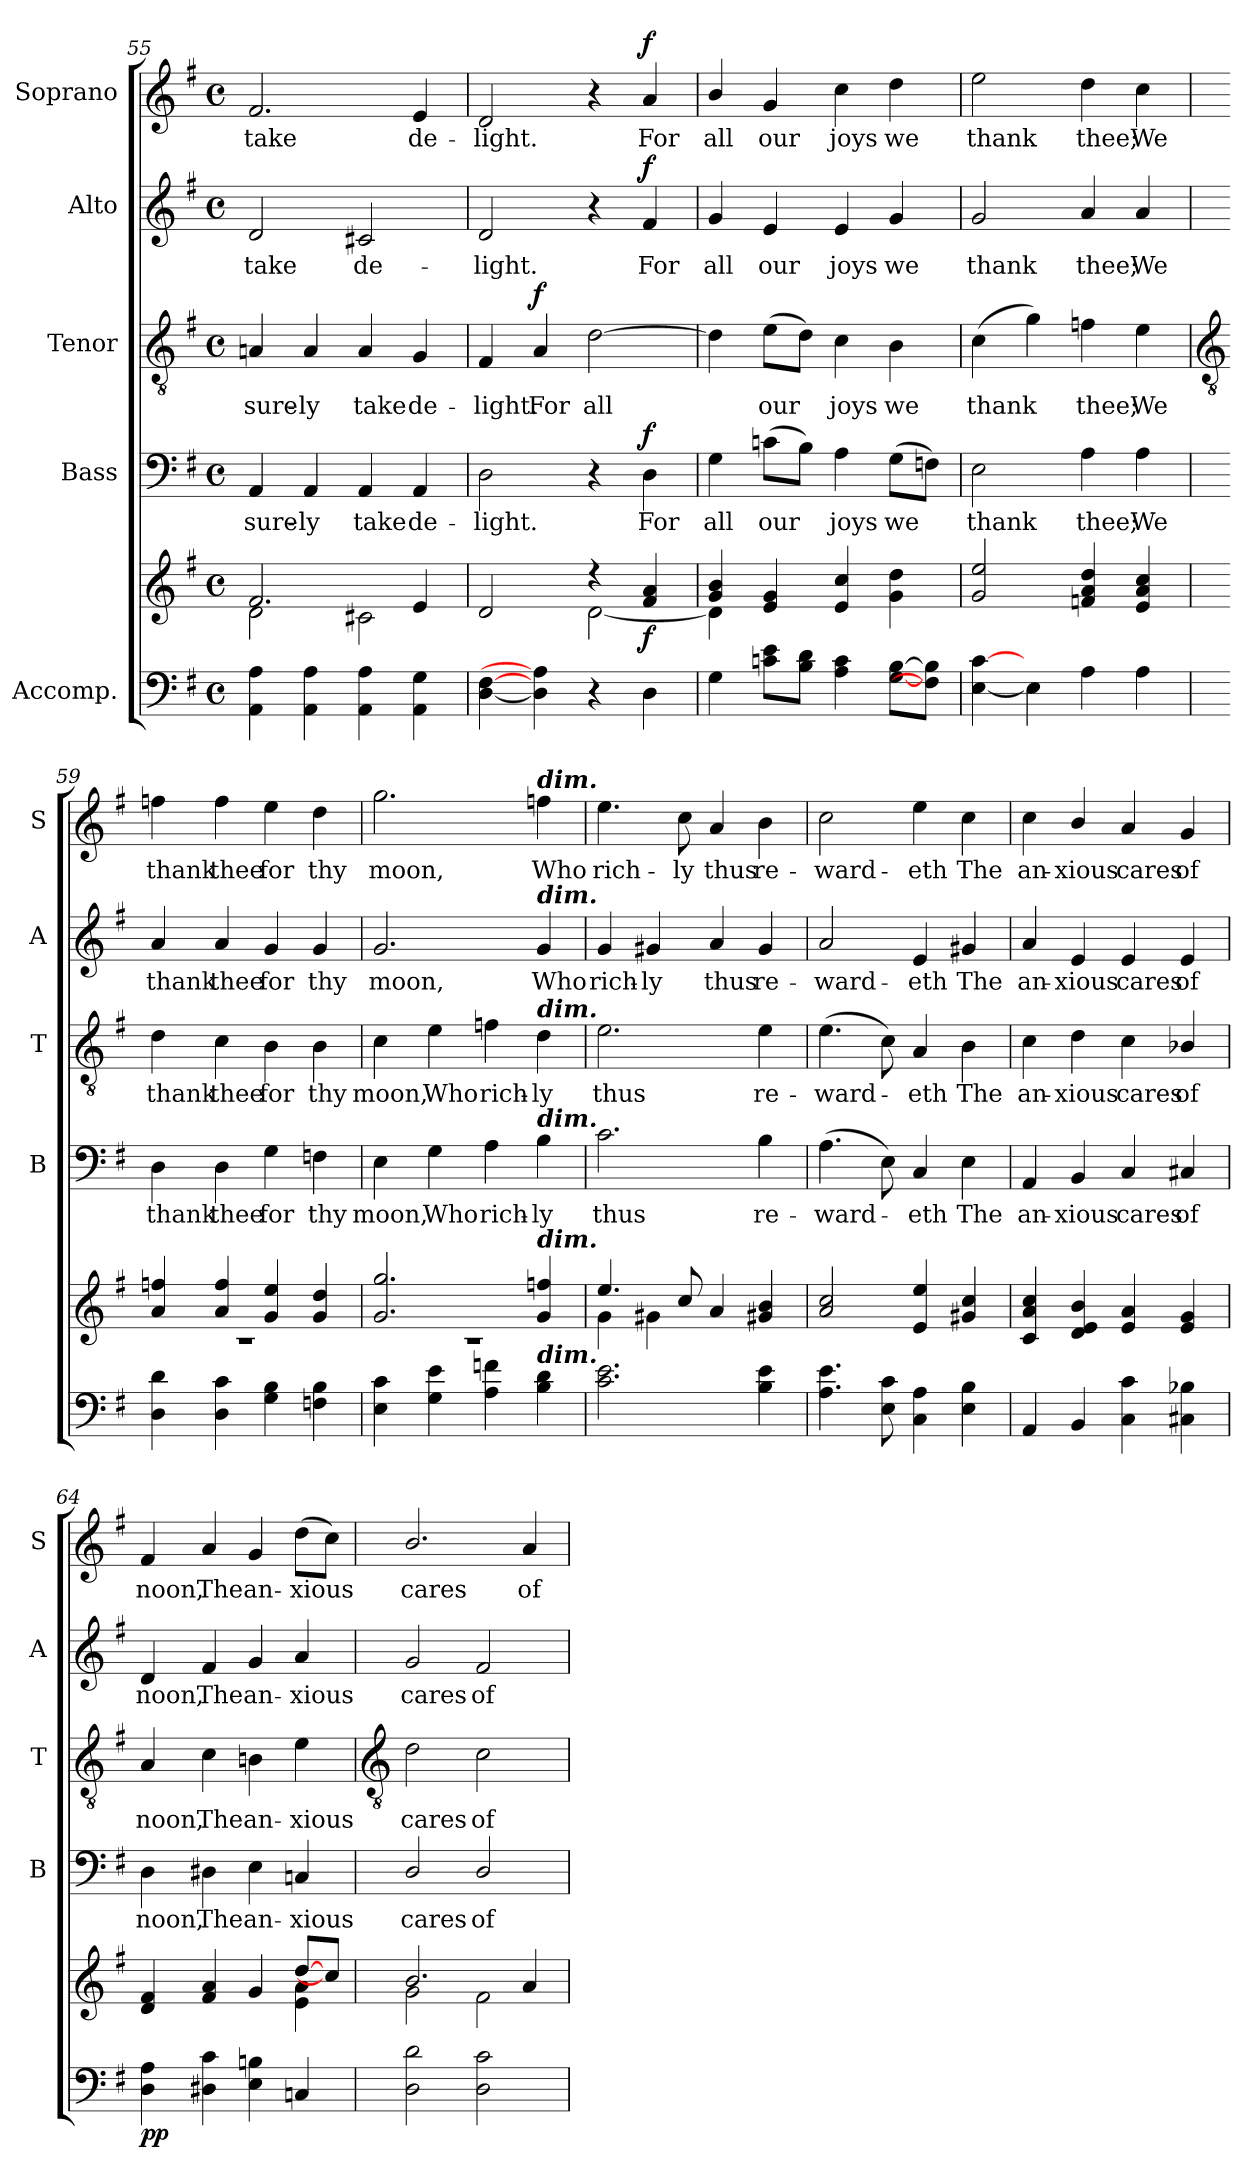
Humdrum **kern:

**kern	**kern	**dynam	**kern	**text	**dynam	**kern	**text	**dynam	**kern	**text	**dynam	**kern	**text	**dynam
*part5	*part5	*part5	*part4	*part4	*part4	*part3	*part3	*part3	*part2	*part2	*part2	*part1	*part1	*part1
*staff6	*staff5	*staff5/6	*staff4	*staff4	*staff4	*staff3	*staff3	*staff3	*staff2	*staff2	*staff2	*staff1	*staff1	*staff1
*I"Accomp.	*	*	*I"Bass	*	*	*I"Tenor	*	*	*I"Alto	*	*	*I"Soprano	*	*
*	*	*	*I'B	*	*	*I'T	*	*	*I'A	*	*	*I'S	*	*
*clefF4	*clefG2	*	*clefF4	*	*	*clefGv2	*	*	*clefG2	*	*	*clefG2	*	*
*k[f#]	*k[f#]	*	*k[f#]	*	*	*k[f#]	*	*	*k[f#]	*	*	*k[f#]	*	*
*G:	*G:	*	*G:	*	*	*G:	*	*	*G:	*	*	*G:	*	*
*M4/4	*M4/4	*	*M4/4	*	*	*M4/4	*	*	*M4/4	*	*	*M4/4	*	*
*met(c)	*met(c)	*	*met(c)	*	*	*met(c)	*	*	*met(c)	*	*	*met(c)	*	*
=55	=55	=55	=55	=55	=55	=55	=55	=55	=55	=55	=55	=55	=55	=55
*	*^	*	*	*	*	*	*	*	*	*	*	*	*	*
!	!	!	!	!	!LO:LY:b	!	!	!LO:LY:b	!	!	!LO:LY:b	!	!	!LO:LY:b	!
4AA 4A	2.f#	2d\	.	4AA	sure-	.	4An	sure-	.	2d	take	.	2.f#	take	.
!	!	!	!	!	!LO:LY:b	!	!	!LO:LY:b	!	!	!	!	!	!	!
4AA 4A	.	.	.	4AA	-ly	.	4A	-ly	.	.	.	.	.	.	.
!	!	!	!	!	!LO:LY:b	!	!	!LO:LY:b	!	!	!LO:LY:b	!	!	!	!
4AA 4A	.	2c#X\	.	4AA	take	.	4A	take	.	2c#X	de-	.	.	.	.
!	!	!	!	!	!LO:LY:b	!	!	!LO:LY:b	!	!	!	!	!	!LO:LY:b	!
4AA 4G	4e	.	.	4AA	de-	.	4G	de-	.	.	.	.	4e	de-	.
=56	=56	=56	=56	=56	=56	=56	=56	=56	=56	=56	=56	=56	=56	=56	=56
!	!	!	!	!	!LO:LY:b	!	!	!LO:LY:b	!	!	!LO:LY:b	!	!	!LO:LY:b	!
[4D [4F#	2d	2ryy	.	2D	-light.	.	4F#	-light.	.	2d	-light.	.	2d	-light.	.
!	!	!	!	!	!	!	!	!LO:LY:b	!LO:DY:b	!	!	!	!	!	!
4D] 4A]	.	.	.	.	.	.	4A	For	f	.	.	.	.	.	.
!	!	!	!	!	!	!	!	!LO:LY:b	!	!	!	!	!	!	!
4r	4r	[2d\	.	4r	.	.	[2d	all	.	4r	.	.	4r	.	.
!	!	!	!LO:DY:b	!	!LO:LY:b	!LO:DY:b	!	!	!	!	!LO:LY:b	!LO:DY:b	!	!LO:LY:b	!LO:DY:b
4D	4f# 4a	.	f	4D	For	f	.	.	.	4f#	For	f	4a	For	f
=57	=57	=57	=57	=57	=57	=57	=57	=57	=57	=57	=57	=57	=57	=57	=57
!	!	!	!	!	!LO:LY:b	!	!	!	!	!	!LO:LY:b	!	!	!LO:LY:b	!
4G	4g/ 4b/	4d\]	.	4G	all	.	4d]	.	.	4g	all	.	4b/	all	.
!	!	!	!	!	!LO:LY:b	!	!	!LO:LY:b	!	!	!LO:LY:b	!	!	!LO:LY:b	!
8cn 8eL	4e 4g	2.ryy	.	(>8cnL	our	.	(>8eL	our	.	4e	our	.	4g	our	.
8B 8dJ	.	.	.	8BJ)	.	.	8dJ)	.	.	.	.	.	.	.	.
!	!	!	!	!	!LO:LY:b	!	!	!LO:LY:b	!	!	!LO:LY:b	!	!	!LO:LY:b	!
4A 4c	4e 4cc	.	.	4A	joys	.	4c	joys	.	4e	joys	.	4cc	joys	.
!	!	!	!	!	!LO:LY:b	!	!	!LO:LY:b	!	!	!LO:LY:b	!	!	!LO:LY:b	!
[8G [8BL	4g 4dd	.	.	(>8GL	we	.	4B	we	.	4g	we	.	4dd	we	.
8F] 8B]J	.	.	.	8FnJ)	.	.	.	.	.	.	.	.	.	.	.
=58	=58	=58	=58	=58	=58	=58	=58	=58	=58	=58	=58	=58	=58	=58	=58
!	!	!	!	!	!LO:LY:b	!	!	!LO:LY:b	!	!	!LO:LY:b	!	!	!LO:LY:b	!
[4E [4c	2g 2ee	1ryy	.	2E	thank	.	(>4c	thank	.	2g	thank	.	2ee	thank	.
4E]	.	.	.	.	.	.	4g)	.	.	.	.	.	.	.	.
!	!	!	!	!	!LO:LY:b	!	!	!LO:LY:b	!	!	!LO:LY:b	!	!	!LO:LY:b	!
4A	4fn 4a 4dd	.	.	4A	thee;	.	4fn	thee;	.	4a	thee;	.	4dd	thee;	.
!	!	!	!	!	!LO:LY:b	!	!	!LO:LY:b	!	!	!LO:LY:b	!	!	!LO:LY:b	!
4A	4e 4a 4cc	.	.	4A	We	.	4e	We	.	4a	We	.	4cc	We	.
!!LO:LB:g=z
=59	=59	=59	=59	=59	=59	=59	=59	=59	=59	=59	=59	=59	=59	=59	=59
*	*	*	*	*	*	*	*clefGv2	*	*	*	*	*	*	*	*
!	!	!	!	!	!LO:LY:b	!	!	!LO:LY:b	!	!	!LO:LY:b	!	!	!LO:LY:b	!
4D 4d	4a 4ffn	1r	.	4D	thank	.	4d	thank	.	4a	thank	.	4ffn	thank	.
!	!	!	!	!	!LO:LY:b	!	!	!LO:LY:b	!	!	!LO:LY:b	!	!	!LO:LY:b	!
4D 4c	4a 4ff	.	.	4D	thee	.	4c	thee	.	4a	thee	.	4ff	thee	.
!	!	!	!	!	!LO:LY:b	!	!	!LO:LY:b	!	!	!LO:LY:b	!	!	!LO:LY:b	!
4G 4B	4g 4ee	.	.	4G	for	.	4B	for	.	4g	for	.	4ee	for	.
!	!	!	!	!	!LO:LY:b	!	!	!LO:LY:b	!	!	!LO:LY:b	!	!	!LO:LY:b	!
4Fn 4B	4g 4dd	.	.	4Fn	thy	.	4B	thy	.	4g	thy	.	4dd	thy	.
=60	=60	=60	=60	=60	=60	=60	=60	=60	=60	=60	=60	=60	=60	=60	=60
!	!	!	!	!	!LO:LY:b	!	!	!LO:LY:b	!	!	!LO:LY:b	!	!	!LO:LY:b	!
4E 4c	2.g 2.gg	1r	.	4E	moon,	.	4c	moon,	.	2.g	moon,	.	2.gg	moon,	.
!	!	!	!	!	!LO:LY:b	!	!	!LO:LY:b	!	!	!	!	!	!	!
4G 4e	.	.	.	4G	Who	.	4e	Who	.	.	.	.	.	.	.
!	!	!	!	!	!LO:LY:b	!	!	!LO:LY:b	!	!	!	!	!	!	!
4A 4fn	.	.	.	4A	rich-	.	4fn	rich-	.	.	.	.	.	.	.
!	!	!	!	!	!	!	!	!	!	!	!	!	!LO:TX:a:Bi:t=dim.	!	!
!	!	!	!	!	!	!	!	!	!	!LO:TX:a:Bi:t=dim.	!	!	!	!	!
!	!	!	!	!	!	!	!LO:TX:a:Bi:t=dim.	!	!	!	!	!	!	!	!
!	!	!	!	!LO:TX:a:Bi:t=dim.	!	!	!	!	!	!	!	!	!	!	!
!	!LO:TX:a:Bi:t=dim.	!	!	!	!	!	!	!	!	!	!	!	!	!	!
!LO:TX:a:Bi:t=dim.	!	!	!	!	!	!	!	!	!	!	!	!	!	!	!
!	!	!	!	!	!LO:LY:b	!	!	!LO:LY:b	!	!	!LO:LY:b	!	!	!LO:LY:b	!
4B 4d	4g 4ffn	.	.	4B	-ly	.	4d	-ly	.	4g	Who	.	4ffn	Who	.
=61	=61	=61	=61	=61	=61	=61	=61	=61	=61	=61	=61	=61	=61	=61	=61
!	!	!	!	!	!LO:LY:b	!	!	!LO:LY:b	!	!	!LO:LY:b	!	!	!LO:LY:b	!
2.c 2.e	4.ee/	4g\	.	2.c	thus	.	2.e	thus	.	4g	rich-	.	4.ee	rich-	.
!	!	!	!	!	!	!	!	!	!	!	!LO:LY:b	!	!	!	!
.	.	4g#X\	.	.	.	.	.	.	.	4g#X	-ly	.	.	.	.
!	!	!	!	!	!	!	!	!	!	!	!	!	!	!LO:LY:b	!
.	8cc/	.	.	.	.	.	.	.	.	.	.	.	8cc	-ly	.
!	!	!	!	!	!	!	!	!	!	!	!LO:LY:b	!	!	!LO:LY:b	!
.	4a	2ryy	.	.	.	.	.	.	.	4a	thus	.	4a	thus	.
!	!	!	!	!	!LO:LY:b	!	!	!LO:LY:b	!	!	!LO:LY:b	!	!	!LO:LY:b	!
4B 4e	4g#X 4b	.	.	4B	re-	.	4e	re-	.	4g#	re-	.	4b	re-	.
=62	=62	=62	=62	=62	=62	=62	=62	=62	=62	=62	=62	=62	=62	=62	=62
!	!	!	!	!	!LO:LY:b	!	!	!LO:LY:b	!	!	!LO:LY:b	!	!	!LO:LY:b	!
4.A 4.e	2a 2cc	1ryy	.	(>4.A	-ward-	.	(>4.e	-ward-	.	2a	-ward-	.	2cc	-ward-	.
8E 8c	.	.	.	8E)	.	.	8c)	.	.	.	.	.	.	.	.
!	!	!	!	!	!LO:LY:b	!	!	!LO:LY:b	!	!	!LO:LY:b	!	!	!LO:LY:b	!
4C 4A	4e 4ee	.	.	4C	eth	.	4A	eth	.	4e	-eth	.	4ee	-eth	.
!	!	!	!	!	!LO:LY:b	!	!	!LO:LY:b	!	!	!LO:LY:b	!	!	!LO:LY:b	!
4E 4B	4g#X 4cc	.	.	4E	The	.	4B	The	.	4g#X	The	.	4cc	The	.
=63	=63	=63	=63	=63	=63	=63	=63	=63	=63	=63	=63	=63	=63	=63	=63
!	!	!	!	!	!LO:LY:b	!	!	!LO:LY:b	!	!	!LO:LY:b	!	!	!LO:LY:b	!
4AA	4c 4a 4cc	1ryy	.	4AA	an-	.	4c	an-	.	4a	an-	.	4cc	an-	.
!	!	!	!	!	!LO:LY:b	!	!	!LO:LY:b	!	!	!LO:LY:b	!	!	!LO:LY:b	!
4BB	4d/ 4e/ 4b/	.	.	4BB	-xious	.	4d	-xious	.	4e	-xious	.	4b/	-xious	.
!	!	!	!	!	!LO:LY:b	!	!	!LO:LY:b	!	!	!LO:LY:b	!	!	!LO:LY:b	!
4C 4c	4e 4a	.	.	4C	cares	.	4c	cares	.	4e	cares	.	4a	cares	.
!	!	!	!	!	!LO:LY:b	!	!	!LO:LY:b	!	!	!LO:LY:b	!	!	!LO:LY:b	!
4C#X 4B-X	4e 4g	.	.	4C#X	of	.	4B-X/	of	.	4e	of	.	4g	of	.
=64	=64	=64	=64	=64	=64	=64	=64	=64	=64	=64	=64	=64	=64	=64	=64
!	!	!	!LO:DY:b=2	!	!LO:LY:b	!	!	!LO:LY:b	!	!	!LO:LY:b	!	!	!LO:LY:b	!
!	!	!	!LO:DY:n=1:b	!	!	!	!	!	!	!	!	!	!	!	!
4D 4A	4d 4f#	2.ryy	p p	4D	noon,	.	4A	noon,	.	4d	noon,	.	4f#	noon,	.
!	!	!	!	!	!LO:LY:b	!	!	!LO:LY:b	!	!	!LO:LY:b	!	!	!LO:LY:b	!
4D#X 4c	4f# 4a	.	.	4D#X	The	.	4c	The	.	4f#	The	.	4a	The	.
!	!	!	!	!	!LO:LY:b	!	!	!LO:LY:b	!	!	!LO:LY:b	!	!	!LO:LY:b	!
4E 4Bn	4g	.	.	4E	an-	.	4Bn	an-	.	4g	an-	.	4g	an-	.
!	!	!	!	!	!LO:LY:b	!	!	!LO:LY:b	!	!	!LO:LY:b	!	!	!LO:LY:b	!
4Cn	[8dd/L	4e\ 4a\	.	4Cn	-xious	.	4e	-xious	.	4a	-xious	.	(>8ddL	-xious	.
.	8cc/J]	.	.	.	.	.	.	.	.	.	.	.	8ccJ)	.	.
!!LO:LB:g=z
=65	=65	=65	=65	=65	=65	=65	=65	=65	=65	=65	=65	=65	=65	=65	=65
*	*	*	*	*	*	*	*clefGv2	*	*	*	*	*	*	*	*
!	!	!	!	!	!LO:LY:b	!	!	!LO:LY:b	!	!	!LO:LY:b	!	!	!LO:LY:b	!
2D\ 2d\	2.b/	2g\	.	2D/	cares	.	2d	cares	.	2g	cares	.	2.b/	cares	.
!	!	!	!	!	!LO:LY:b	!	!	!LO:LY:b	!	!	!LO:LY:b	!	!	!	!
2D\ 2c\	.	2f#\	.	2D/	of	.	2c	of	.	2f#	of	.	.	.	.
!	!	!	!	!	!	!	!	!	!	!	!	!	!	!LO:LY:b	!
.	4a	.	.	.	.	.	.	.	.	.	.	.	4a	of	.
*	*v	*v	*	*	*	*	*	*	*	*	*	*	*	*	*
=	=	=	=	=	=	=	=	=	=	=	=	=	=	=
*-	*-	*-	*-	*-	*-	*-	*-	*-	*-	*-	*-	*-	*-	*-
